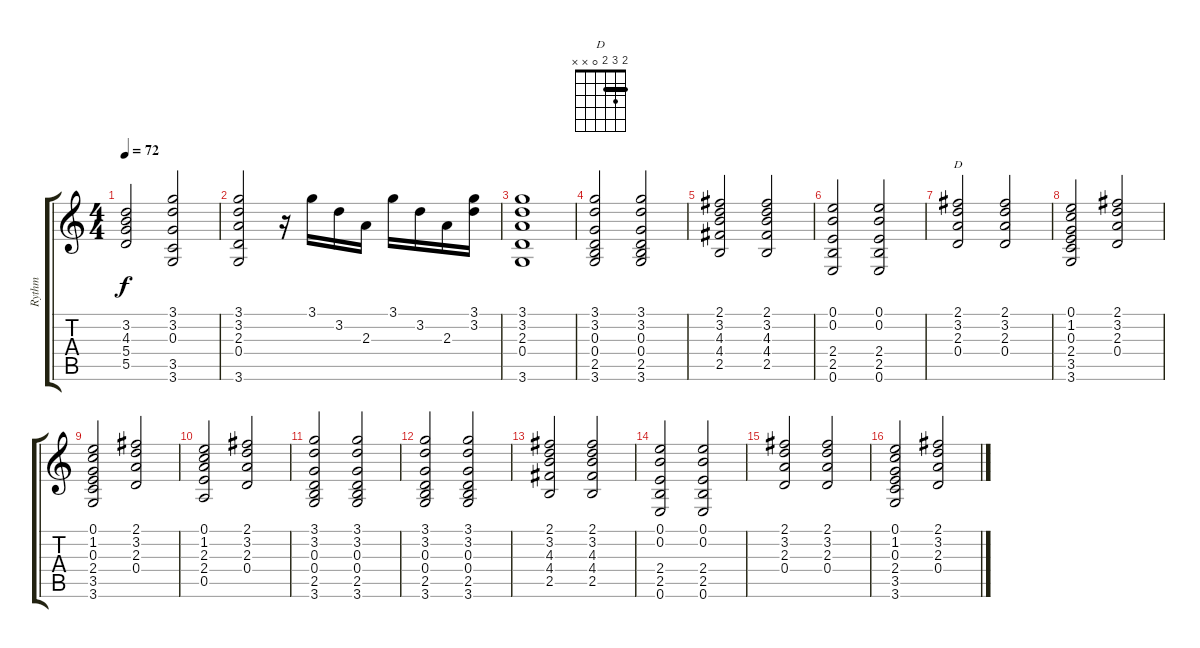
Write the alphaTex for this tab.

\track ("Rythm" "Rythm") {instrument acousticguitarsteel}
\staff {score tabs}
\tuning (E4 B3 G3 D3 A2 E2) {hide}
\chord ("D" 2 3 2 0 x x) {barre 2}
\ts (4 4)
\tempo 72
\clef g2
\ks c
(3.2 4.3 5.4 5.5).2{dy f} (3.1 3.2 0.3 3.5 3.6).2 |
(3.1 3.2 2.3 0.4 3.6).2 r.16 3.1.16 3.2.16 2.3.16 3.1.16 3.2.16 2.3.16 (3.1 3.2).16 |
(3.1 3.2 2.3 0.4 3.6).1 |
(3.1 3.2 0.3 0.4 2.5 3.6).2 (3.1 3.2 0.3 0.4 2.5 3.6).2 |
(2.1 3.2 4.3 4.4 2.5).2 (2.1 3.2 4.3 4.4 2.5).2 |
(0.1 0.2 2.4 2.5 0.6).2 (0.1 0.2 2.4 2.5 0.6).2 |
(2.1 3.2 2.3 0.4).2{ch "D"} (2.1 3.2 2.3 0.4).2 |
(0.1 1.2 0.3 2.4 3.5 3.6).2 (2.1 3.2 2.3 0.4).2 |
(0.1 1.2 0.3 2.4 3.5 3.6).2 (2.1 3.2 2.3 0.4).2 |
(0.1 1.2 2.3 2.4 0.5).2 (2.1 3.2 2.3 0.4).2 |
(3.1 3.2 0.3 0.4 2.5 3.6).2 (3.1 3.2 0.3 0.4 2.5 3.6).2 |
(3.1 3.2 0.3 0.4 2.5 3.6).2 (3.1 3.2 0.3 0.4 2.5 3.6).2 |
(2.1 3.2 4.3 4.4 2.5).2 (2.1 3.2 4.3 4.4 2.5).2 |
(0.1 0.2 2.4 2.5 0.6).2 (0.1 0.2 2.4 2.5 0.6).2 |
(2.1 3.2 2.3 0.4).2 (2.1 3.2 2.3 0.4).2 |
(0.1 1.2 0.3 2.4 3.5 3.6).2 (2.1 3.2 2.3 0.4).2
